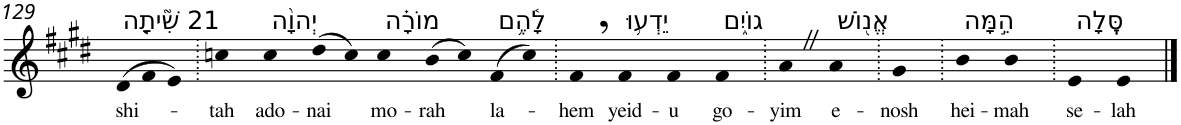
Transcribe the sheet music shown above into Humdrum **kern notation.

**kern	**text
*part1	*part1
*staff1	*staff1
*I"Piano	*
*I'Pno	*
!!LO:PB:g=z
*clefG2	*
*k[f#c#g#d#]	*
*E:	*
*Xtuplet	*
=129	=129
!LO:TX:a:t=21 שִׁ֘יתָ֤ה	!
!	!LO:LY:b
(>12d#	shi-
12f#	.
12e)	.
=130.	=130.
!	!LO:LY:b
4ccn	-tah
!LO:TX:a:t=יְהוָ֨ה	!
!	!LO:LY:b
4cc	ado-
!	!LO:LY:b
(>8dd#	-nai
8cc)	.
!LO:TX:a:t=מוֹרָ֗ה	!
!	!LO:LY:b
4cc	mo-
!	!LO:LY:b
(>8b	-rah
8cc)	.
!LO:TX:a:t=לָ֫הֶ֥ם	!
!	!LO:LY:b
(>8f#	la-
8cc)	.
=131.	=131.
!	!LO:LY:b
4f#,	-hem
!LO:TX:a:t=יֵדְע֥וּ	!
!	!LO:LY:b
4f#	yeid-
!	!LO:LY:b
4f#	-u
!LO:TX:a:t=גוֹיִ֑ם	!
!	!LO:LY:b
4f#	go-
=132.	=132.
!	!LO:LY:b
4aZ	-yim
!LO:TX:a:t=אֱנ֖וֹשׁ	!
!	!LO:LY:b
4a	e-
=133.	=133.
!	!LO:LY:b
4g#	-nosh
=134.	=134.
!LO:TX:a:t=הֵ֣מָּה	!
!	!LO:LY:b
4b	hei-
!	!LO:LY:b
4b	-mah
=135.	=135.
!LO:TX:a:t=סֶּֽלָה	!
!	!LO:LY:b
4e	se-
!	!LO:LY:b
4e	-lah
==	==
*-	*-
